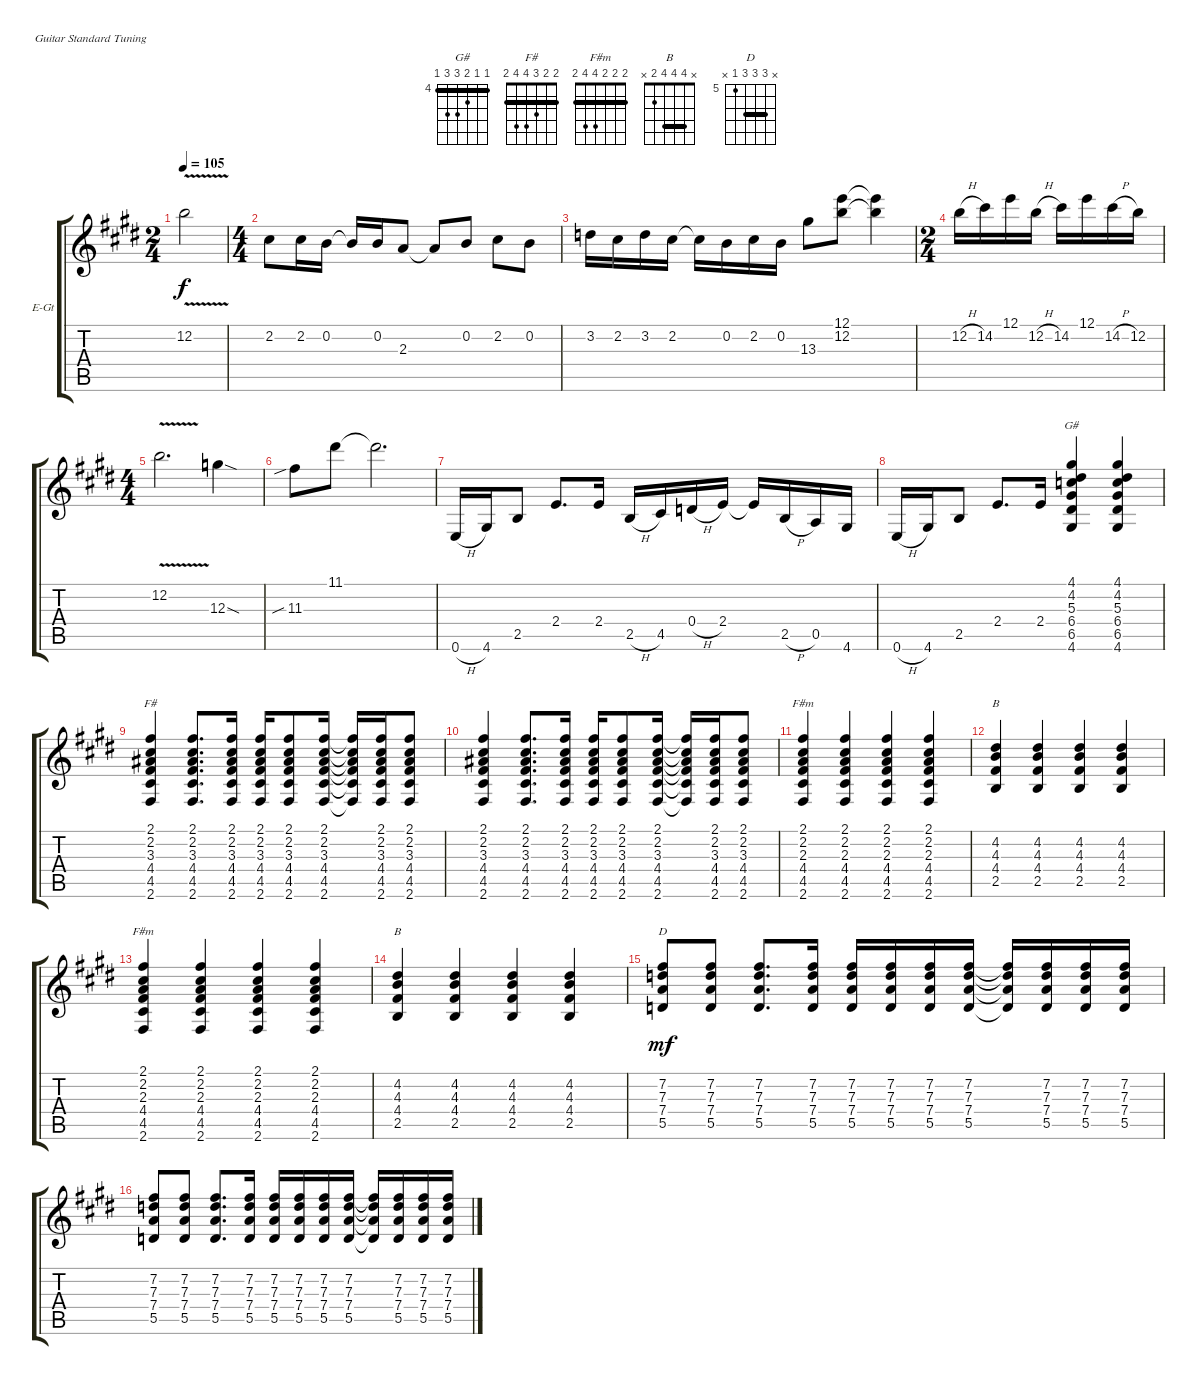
\defaultSystemsLayout 4
\bracketExtendMode groupsimilarinstruments
\firstSystemTrackNameOrientation horizontal
\otherSystemsTrackNameOrientation horizontal
\track ("Electric Guitar" "E-Gt") {instrument electricguitarclean}
\staff {score tabs}
\tuning (E4 B3 G3 D3 A2 E2)
\chord ("G#" 4 4 5 6 6 4) {firstfret 4 barre (4 4)}
\chord ("F#" 2 2 3 4 4 2) {barre (2 2)}
\chord ("F#m" 2 2 2 4 4 2) {barre (2 2 2)}
\chord ("B" x 4 4 4 2 x) {barre (4 4)}
\chord ("D" x 7 7 7 5 x) {firstfret 5 barre (7 7)}
\ts (2 4)
\tempo 105
\clef g2
\ks e
12.2{v t}.2{dy f} |
\ts (4 4)
2.2.8 2.2.16 0.2.16 0.2{t}.16 0.2.16 2.3.8 2.3{t}.8 0.2.8 2.2.8 0.2.8 |
3.2.16 2.2.16 3.2.16 2.2.16 2.2{t}.16 0.2.16 2.2.16 0.2.16 13.3.8 (12.1 12.2).8 (12.2{t} 12.1{t}).4 |
\ts (2 4)
12.2{h}.16 14.2.16 12.1.16 12.2{h}.16 14.2.16 12.1.16 14.2{h}.16 12.2.16 |
\ts (4 4)
12.2{v}.2{d} 12.3{sod}.4 |
11.3{sib}.8 11.1.8 11.1{t}.2{d} |
0.6{h}.16 4.6.16 2.5.8 2.4.8{d} 2.4.16 2.5{h}.16 4.5.16 0.4{h}.16 2.4.16 2.4{t}.16 2.5{h}.16 0.5.16 4.6.16 |
0.6{h}.16 4.6.16 2.5.8 2.4.8{d} 2.4.16 (4.6 6.5 6.4 5.3 4.2 4.1).4{ch "G#"} (4.6 6.5 6.4 5.3 4.2 4.1).4 |
(2.1 2.2 3.3 4.4 4.5 2.6).4{ch "F#"} (2.1 2.2 3.3 4.4 4.5 2.6).8{d} (2.1 2.2 3.3 4.4 4.5 2.6).16 (2.1 2.2 3.3 4.4 4.5 2.6).16 (2.1 2.2 3.3 4.4 4.5 2.6).8 (2.1 2.2 3.3 4.4 4.5 2.6).16 (2.1{t} 2.2{t} 3.3{t} 4.4{t} 4.5{t} 2.6{t}).16 (2.1 2.2 3.3 4.4 4.5 2.6).16 (2.1 2.2 3.3 4.4 4.5 2.6).8 |
(2.1 2.2 3.3 4.4 4.5 2.6).4 (2.1 2.2 3.3 4.4 4.5 2.6).8{d} (2.1 2.2 3.3 4.4 4.5 2.6).16 (2.1 2.2 3.3 4.4 4.5 2.6).16 (2.1 2.2 3.3 4.4 4.5 2.6).8 (2.1 2.2 3.3 4.4 4.5 2.6).16 (2.1{t} 2.2{t} 3.3{t} 4.4{t} 4.5{t} 2.6{t}).16 (2.1 2.2 3.3 4.4 4.5 2.6).16 (2.1 2.2 3.3 4.4 4.5 2.6).8 |
(2.6 4.5 4.4 2.3 2.2 2.1).4{ch "F#m"} (2.6 4.5 4.4 2.3 2.2 2.1).4 (2.6 4.5 4.4 2.3 2.2 2.1).4 (2.6 4.5 4.4 2.3 2.2 2.1).4 |
(2.5 4.4 4.3 4.2).4{ch "B"} (2.5 4.4 4.3 4.2).4 (2.5 4.4 4.3 4.2).4 (2.5 4.4 4.3 4.2).4 |
(2.6 4.5 4.4 2.3 2.2 2.1).4{ch "F#m"} (2.6 4.5 4.4 2.3 2.2 2.1).4 (2.6 4.5 4.4 2.3 2.2 2.1).4 (2.6 4.5 4.4 2.3 2.2 2.1).4 |
(2.5 4.4 4.3 4.2).4{ch "B"} (2.5 4.4 4.3 4.2).4 (2.5 4.4 4.3 4.2).4 (2.5 4.4 4.3 4.2).4 |
(5.5 7.4 7.3 7.2).8{ch "D" dy mf} (5.5 7.4 7.3 7.2).8 (5.5 7.4 7.3 7.2).8{d} (5.5 7.4 7.3 7.2).16 (5.5 7.4 7.3 7.2).16 (5.5 7.4 7.3 7.2).16 (5.5 7.4 7.3 7.2).16 (5.5 7.4 7.3 7.2).16 (5.5{t} 7.4{t} 7.3{t} 7.2{t}).16 (5.5 7.4 7.3 7.2).16 (5.5 7.4 7.3 7.2).16 (5.5 7.4 7.3 7.2).16 |
(5.5 7.4 7.3 7.2).8 (5.5 7.4 7.3 7.2).8 (5.5 7.4 7.3 7.2).8{d} (5.5 7.4 7.3 7.2).16 (5.5 7.4 7.3 7.2).16 (5.5 7.4 7.3 7.2).16 (5.5 7.4 7.3 7.2).16 (5.5 7.4 7.3 7.2).16 (5.5{t} 7.4{t} 7.3{t} 7.2{t}).16 (5.5 7.4 7.3 7.2).16 (5.5 7.4 7.3 7.2).16 (5.5 7.4 7.3 7.2).16
